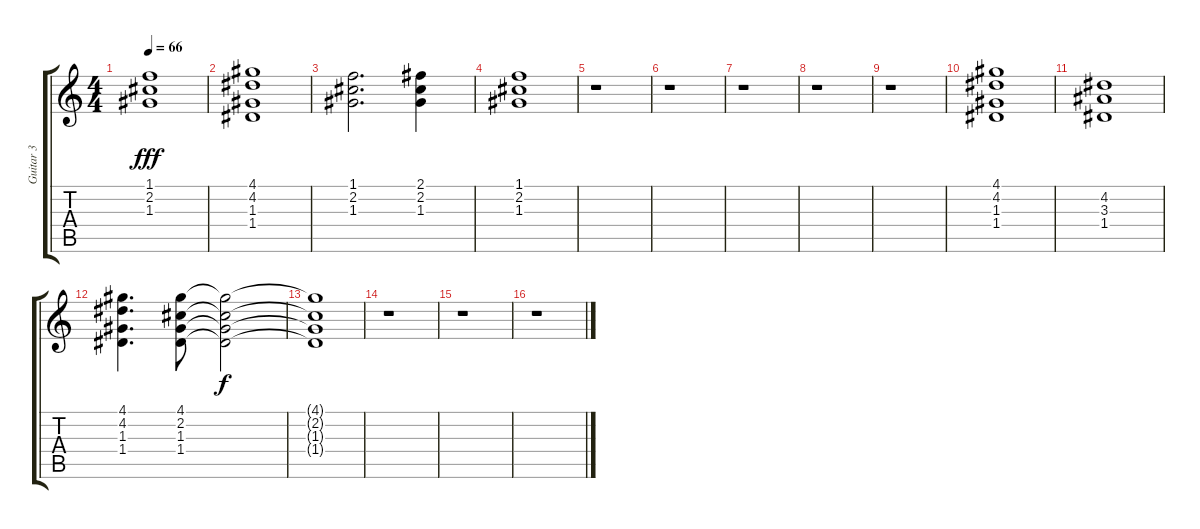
\track ("Guitar 3" "Guitar 3") {instrument electricguitarclean}
\staff {score tabs}
\tuning (E4 B3 G3 D3 A2 E2) {hide}
\ts (4 4)
\tempo 66
\clef g2
\ks c
(1.1 2.2 1.3).1{dy fff} |
(4.1 4.2 1.3 1.4).1 |
(1.1 2.2 1.3).2{d} (2.1 2.2 1.3).4 |
(1.1 2.2 1.3).1 |
r.1 |
r.1 |
r.1 |
r.1 |
r.1 |
(4.1 4.2 1.3 1.4).1 |
(4.2 3.3 1.4).1 |
(4.1 4.2 1.3 1.4).4{d} (4.1 2.2 1.3 1.4).8{volume 5} (4.1{t} 2.2{t} 1.3{t} 1.4{t}).2{dy f} |
(4.1{t} 2.2{t} 1.3{t} 1.4{t}).1 |
r.1 |
r.1 |
r.1
